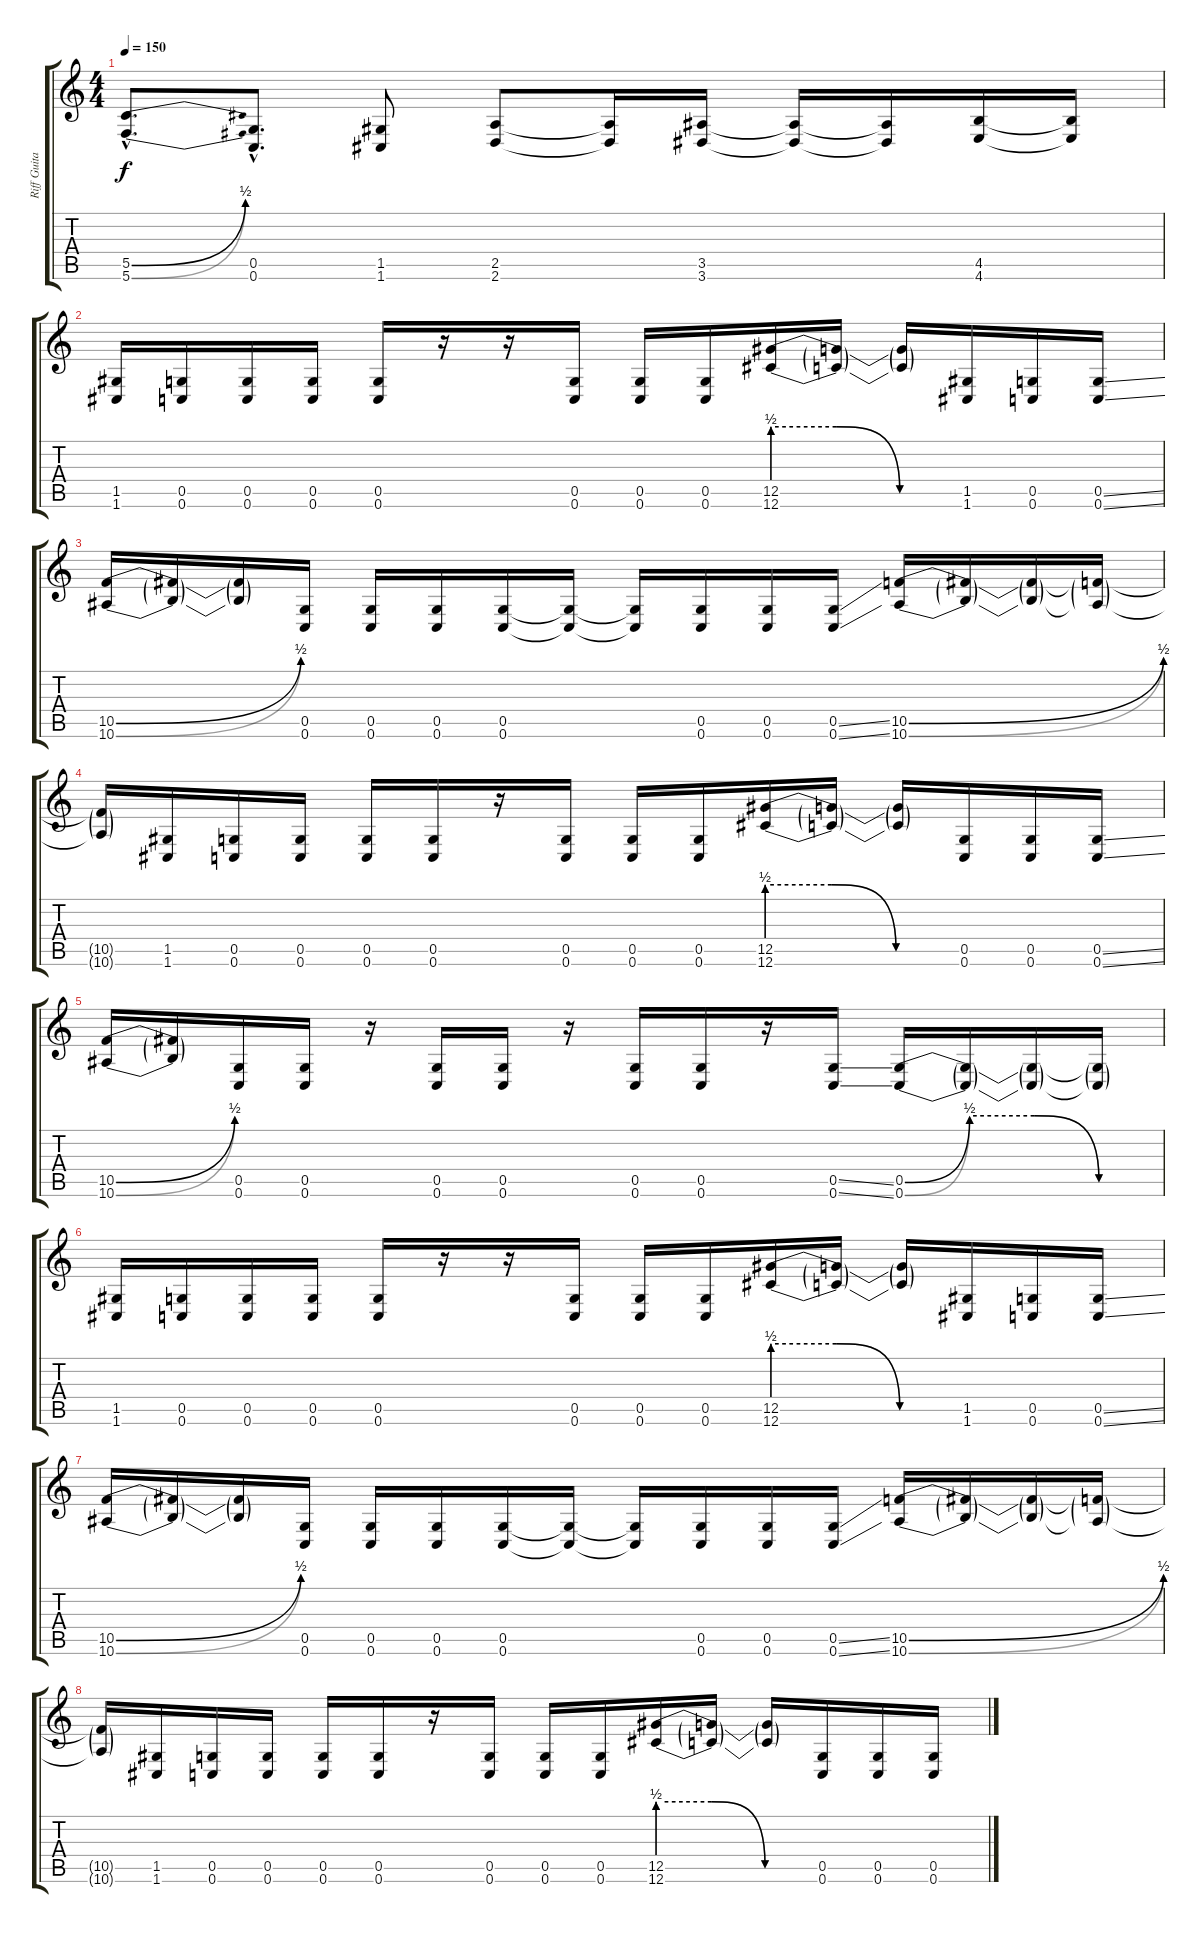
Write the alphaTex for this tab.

\track ("Riff Guitar" "Riff Guita") {instrument overdrivenguitar}
\staff {score tabs}
\tuning (D4 A3 F3 C3 G2 C2) {hide}
\ts (4 4)
\tempo 150
\clef g2
\ks c
(5.5{be (bend 0 0 60 2) hac} 5.6{be (bend 0 0 60 2) hac}).8{d dy f} (0.5{hac} 0.6{hac}).8{d} (1.5 1.6).8 (2.5 2.6).8 (2.5{t} 2.6{t}).16 (3.5 3.6).16 (3.5{t} 3.6{t}).16 (3.5{t} 3.6{t}).16 (4.5 4.6).16 (4.5{t} 4.6{t}).16 |
(1.5 1.6).16 (0.5 0.6).16 (0.5 0.6).16 (0.5 0.6).16 (0.5 0.6).16 r.16 r.16 (0.5 0.6).16 (0.5 0.6).16 (0.5 0.6).16 (12.5{be (custom 0 2 20 2 40 0 60 0)} 12.6{be (custom 0 2 20 2 40 0 60 0)}).16 (12.5{t} 12.6{t}).16 (12.5{t} 12.6{t}).16 (1.5 1.6).16 (0.5 0.6).16 (0.5{ss} 0.6{ss}).16 |
(10.5{be (bend 0 0 60 2)} 10.6{be (bend 0 0 60 2)}).16 (10.5{t} 10.6{t}).16 (10.5{t} 10.6{t}).16 (0.5 0.6).16 (0.5 0.6).16 (0.5 0.6).16 (0.5 0.6).16 (0.5{t} 0.6{t}).16 (0.5{t} 0.6{t}).16 (0.5 0.6).16 (0.5 0.6).16 (0.5{ss} 0.6{ss}).16 (10.5{be (bend 0 0 60 2)} 10.6{be (bend 0 0 60 2)}).16 (10.5{t} 10.6{t}).16 (10.5{t} 10.6{t}).16 (10.5{t} 10.6{t}).16 |
(10.5{t} 10.6{t}).16 (1.5 1.6).16 (0.5 0.6).16 (0.5 0.6).16 (0.5 0.6).16 (0.5 0.6).16 r.16 (0.5 0.6).16 (0.5 0.6).16 (0.5 0.6).16 (12.5{be (custom 0 2 20 2 40 0 60 0)} 12.6{be (custom 0 2 20 2 40 0 60 0)}).16 (12.5{t} 12.6{t}).16 (12.5{t} 12.6{t}).16 (0.5 0.6).16 (0.5 0.6).16 (0.5{ss} 0.6{ss}).16 |
(10.5{be (bend 0 0 60 2)} 10.6{be (bend 0 0 60 2)}).16 (10.5{t} 10.6{t}).16 (0.5 0.6).16 (0.5 0.6).16 r.16 (0.5 0.6).16 (0.5 0.6).16 r.16 (0.5 0.6).16 (0.5 0.6).16 r.16 (0.5{ss} 0.6{ss}).16 (0.5{be (custom 0 0 15 2 30 2 45 0 60 0)} 0.6{be (custom 0 0 15 2 30 2 45 0 60 0)}).16 (0.5{t} 0.6{t}).16 (0.5{t} 0.6{t}).16 (0.5{t} 0.6{t}).16 |
(1.5 1.6).16 (0.5 0.6).16 (0.5 0.6).16 (0.5 0.6).16 (0.5 0.6).16 r.16 r.16 (0.5 0.6).16 (0.5 0.6).16 (0.5 0.6).16 (12.5{be (custom 0 2 20 2 40 0 60 0)} 12.6{be (custom 0 2 20 2 40 0 60 0)}).16 (12.5{t} 12.6{t}).16 (12.5{t} 12.6{t}).16 (1.5 1.6).16 (0.5 0.6).16 (0.5{ss} 0.6{ss}).16 |
(10.5{be (bend 0 0 60 2)} 10.6{be (bend 0 0 60 2)}).16 (10.5{t} 10.6{t}).16 (10.5{t} 10.6{t}).16 (0.5 0.6).16 (0.5 0.6).16 (0.5 0.6).16 (0.5 0.6).16 (0.5{t} 0.6{t}).16 (0.5{t} 0.6{t}).16 (0.5 0.6).16 (0.5 0.6).16 (0.5{ss} 0.6{ss}).16 (10.5{be (bend 0 0 60 2)} 10.6{be (bend 0 0 60 2)}).16 (10.5{t} 10.6{t}).16 (10.5{t} 10.6{t}).16 (10.5{t} 10.6{t}).16 |
(10.5{t} 10.6{t}).16 (1.5 1.6).16 (0.5 0.6).16 (0.5 0.6).16 (0.5 0.6).16 (0.5 0.6).16 r.16 (0.5 0.6).16 (0.5 0.6).16 (0.5 0.6).16 (12.5{be (custom 0 2 20 2 40 0 60 0)} 12.6{be (custom 0 2 20 2 40 0 60 0)}).16 (12.5{t} 12.6{t}).16 (12.5{t} 12.6{t}).16 (0.5 0.6).16 (0.5 0.6).16 (0.5{ss} 0.6{ss}).16
